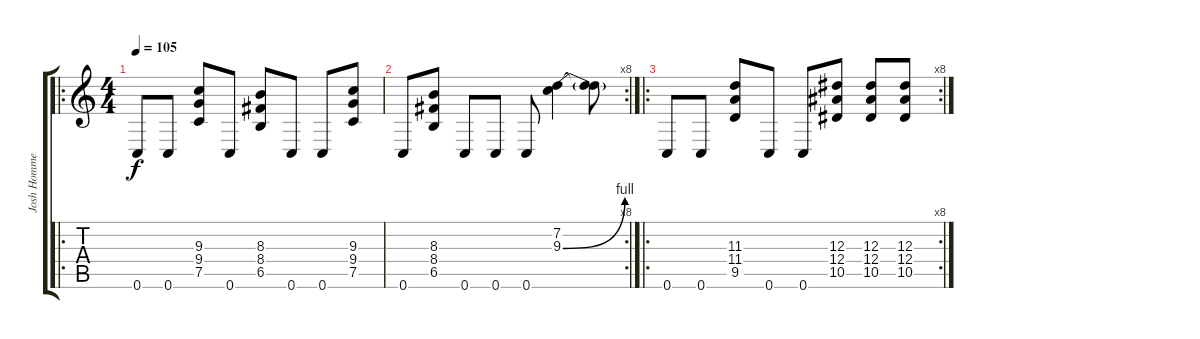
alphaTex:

\track ("Josh Homme" "Josh Homme") {instrument overdrivenguitar}
\staff {score tabs}
\tuning (C4 G3 Eb3 Bb2 F2 C2) {hide}
\ro
\ts (4 4)
\tempo 105
\clef g2
\ks c
0.6.8{dy f} 0.6.8 (9.3 9.4 7.5).8 0.6.8 (8.3 8.4 6.5).8 0.6.8 0.6.8 (9.3 9.4 7.5).8 |
\rc 8
0.6.8 (8.3 8.4 6.5).8 0.6.8 0.6.8 0.6.8 (7.2 9.3{be (bend 0 0 60 4)}).4 (7.2{t} 9.3{t}).8 |
\ro
\rc 8
0.6.8 0.6.8 (11.3 11.4 9.5).8 0.6.8 0.6.8 (12.3 12.4 10.5).8 (12.3 12.4 10.5).8 (12.3 12.4 10.5).8
